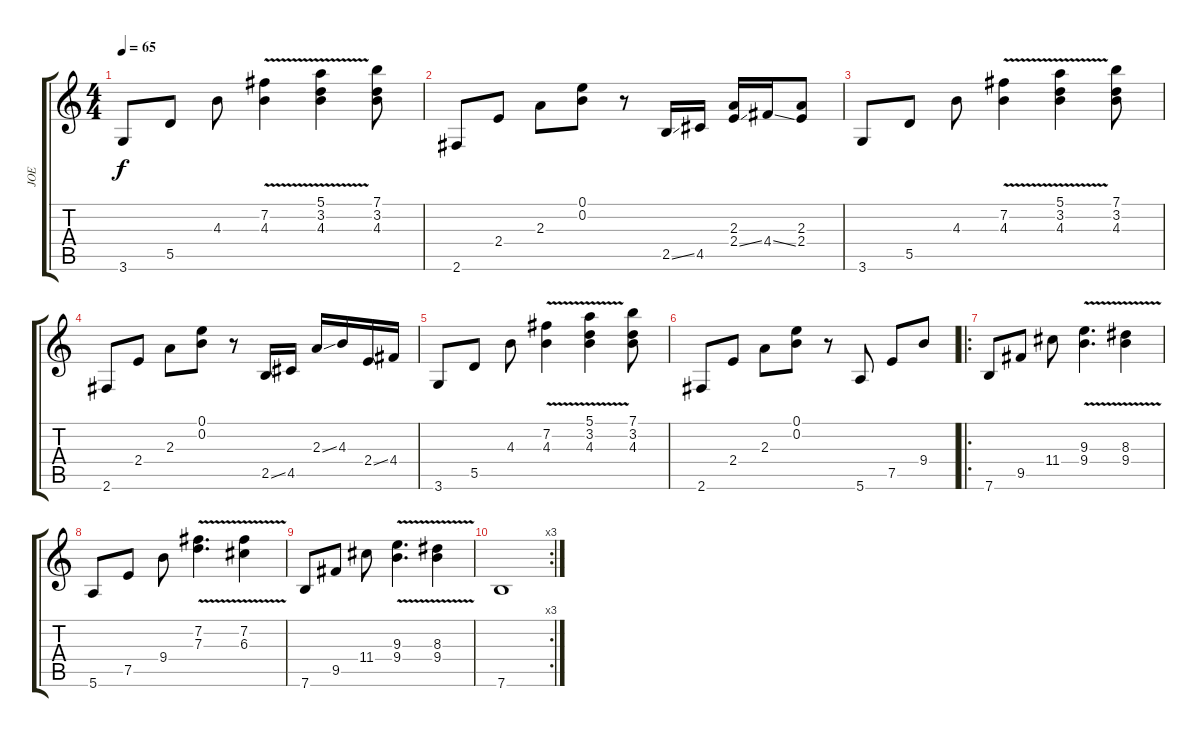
\track ("JOE" "JOE") {instrument electricguitarjazz}
\staff {score tabs}
\tuning (E4 B3 G3 D3 A2 E2) {hide}
\ts (4 4)
\tempo 65
\clef g2
\ks c
3.6.8{dy f} 5.5.8 4.3.8 (7.2{v} 4.3{v}).4 (5.1{v} 3.2{v} 4.3{v}).4 (7.1 3.2 4.3).8 |
2.6.8 2.4.8 2.3.8 (0.1 0.2).8 r.8 2.5{ss}.16 4.5.16 (2.3 2.4{ss}).16 4.4{ss}.16 (2.3 2.4).8 |
3.6.8 5.5.8 4.3.8 (7.2{v} 4.3{v}).4 (5.1{v} 3.2{v} 4.3{v}).4 (7.1 3.2 4.3).8 |
2.6.8 2.4.8 2.3.8 (0.1 0.2).8 r.8 2.5{ss}.16 4.5.16 2.3{ss}.16 4.3.16 2.4{ss}.16 4.4.16 |
3.6.8 5.5.8 4.3.8 (7.2{v} 4.3{v}).4 (5.1{v} 3.2{v} 4.3{v}).4 (7.1 3.2 4.3).8 |
2.6.8 2.4.8 2.3.8 (0.1 0.2).8 r.8 5.6.8 7.5.8 9.4.8 |
\ro
7.6.8 9.5.8 11.4.8 (9.3{v} 9.4{v}).4{d} (8.3{v} 9.4{v}).4 |
5.6.8 7.5.8 9.4.8 (7.2{v} 7.3{v}).4{d} (7.2{v} 6.3{v}).4 |
7.6.8 9.5.8 11.4.8 (9.3{v} 9.4{v}).4{d} (8.3{v} 9.4{v}).4 |
\rc 3
7.6.1
